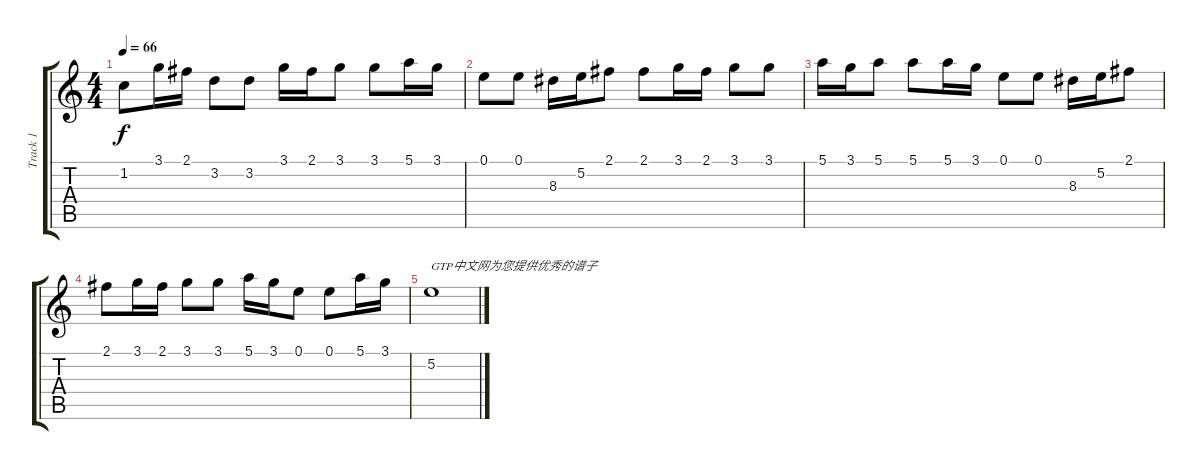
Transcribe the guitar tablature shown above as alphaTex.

\track ("Track 1" "Track 1") {instrument electricguitarjazz}
\staff {score tabs}
\tuning (E4 B3 G3 D3 A2 E2) {hide}
\ts (4 4)
\tempo 66
\clef g2
\ks c
1.2.8{dy f} 3.1.16 2.1.16 3.2.8 3.2.8 3.1.16 2.1.16 3.1.8 3.1.8 5.1.16 3.1.16 |
0.1.8 0.1.8 8.3.16 5.2.16 2.1.8 2.1.8 3.1.16 2.1.16 3.1.8 3.1.8 |
5.1.16 3.1.16 5.1.8 5.1.8 5.1.16 3.1.16 0.1.8 0.1.8 8.3.16 5.2.16 2.1.8 |
2.1.8 3.1.16 2.1.16 3.1.8 3.1.8 5.1.16 3.1.16 0.1.8 0.1.8 5.1.16 3.1.16 |
5.2.1{txt "GTP中文网为您提供优秀的谱子"}
